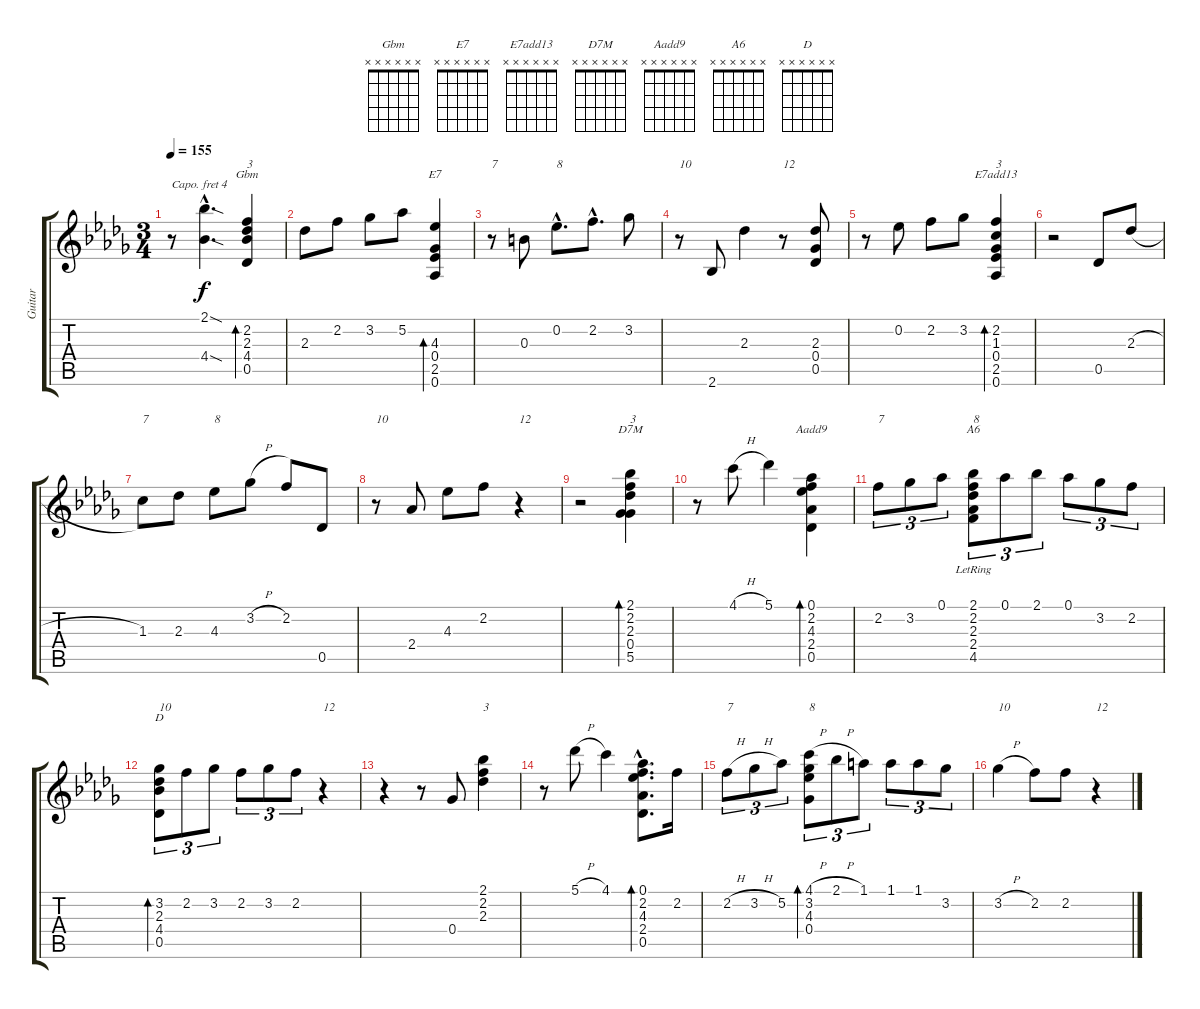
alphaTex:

\track ("Guitar" "Guitar") {instrument acousticguitarnylon}
\staff {score tabs}
\capo 4
\tuning (E4 B3 G3 D3 A2 E2) {hide}
\chord ("Gbm" x x x x x x)
\chord ("E7" x x x x x x)
\chord ("E7add13" x x x x x x)
\chord ("D7M" x x x x x x)
\chord ("Aadd9" x x x x x x)
\chord ("A6" x x x x x x)
\chord ("D" x x x x x x)
\ts (3 4)
\tempo 155
\clef g2
\ks db
r.8{dy f} (2.1{sod hac} 4.4{sod hac}).4{d} (2.2 2.3 4.4 0.5).4{bd 240 ch "Gbm" txt "3"} |
2.3.8 2.2.8 3.2.8 5.2.8 (4.3 0.4 2.5 0.6).4{bd 240 ch "E7"} |
r.8{txt "7"} 0.3.8 0.2{hac}.8{d txt "8"} 2.2{hac}.8{d} 3.2.8 |
r.8{txt "10"} 2.6.8 2.3.4 r.8{txt "12"} (2.3 0.4 0.5).8 |
r.8 0.2.8 2.2.8 3.2.8 (2.2 1.3 0.4 2.5 0.6).4{bd 60 ch "E7add13" txt "3"} |
r.2 0.5.8 2.3{h}.8 |
1.3.8{txt "7"} 2.3.8 4.3.8{txt "8"} 3.2{h}.8 2.2.8 0.5.8 |
r.8{txt "10"} 2.4.8 4.3.8 2.2.8 r.4{txt "12"} |
r.2 (2.1 2.2 2.3 0.4 5.5).4{bd 240 ch "D7M" txt "3"} |
r.8 4.1{h}.8 5.1.4 (0.1 2.2 4.3 2.4 0.5).4{bd 480 ch "Aadd9"} |
2.2.8{tu (3 2) txt "7"} 3.2.8{tu (3 2)} 0.1.8{tu (3 2)} (2.1 2.2{lr} 2.3{lr} 2.4{lr} 4.5{lr}).8{tu (3 2) ch "A6" txt "8"} 0.1.8{tu (3 2)} 2.1.8{tu (3 2)} 0.1.8{tu (3 2)} 3.2.8{tu (3 2)} 2.2.8{tu (3 2)} |
(3.2 2.3 4.4 0.5).8{tu (3 2) bd 60 ch "D" txt "10"} 2.2.8{tu (3 2)} 3.2.8{tu (3 2)} 2.2.8{tu (3 2)} 3.2.8{tu (3 2)} 2.2.8{tu (3 2)} r.4{txt "12"} |
r.4 r.8 0.4.8 (2.1 2.2 2.3).4{txt "3"} |
r.8 5.1{h}.8 4.1.4 (0.1{hac} 2.2{hac} 4.3{hac} 2.4{hac} 0.5{hac}).8{d bd 60} 2.2.16 |
2.2{h}.8{tu (3 2) txt "7"} 3.2{h}.8{tu (3 2)} 5.2.8{tu (3 2)} (4.1{h} 3.2 4.3 0.4).8{tu (3 2) bd 60 txt "8"} 2.1{h}.8{tu (3 2)} 1.1.8{tu (3 2)} 1.1.8{tu (3 2)} 1.1.8{tu (3 2)} 3.2.8{tu (3 2)} |
3.2{h}.4{txt "10"} 2.2.8 2.2.8 r.4{txt "12"}
